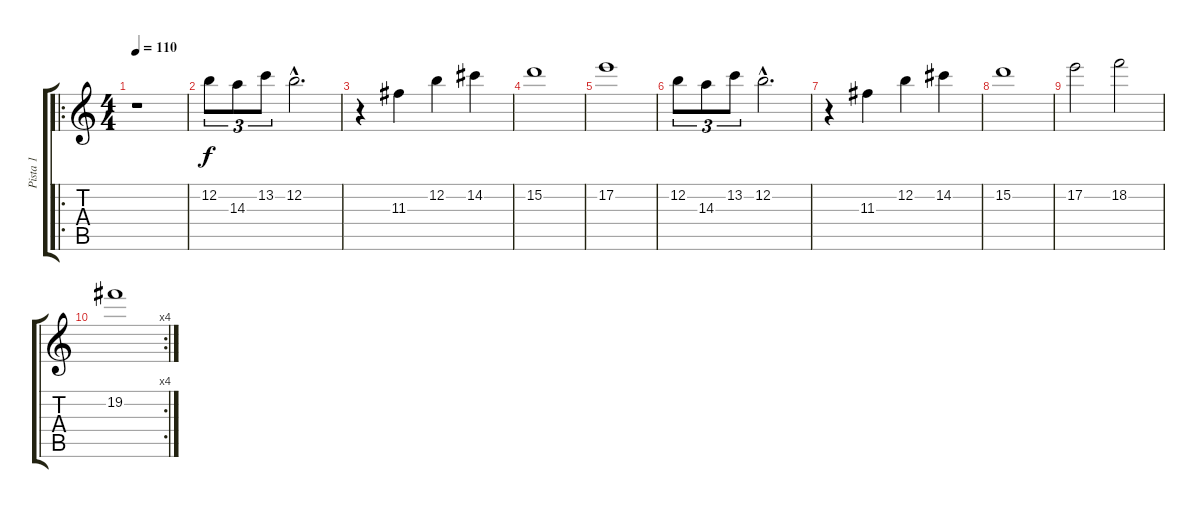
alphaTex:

\track ("Pista 1" "Pista 1") {instrument overdrivenguitar}
\staff {score tabs}
\tuning (E4 B3 G3 D3 A2 E2) {hide}
\ro
\ts (4 4)
\tempo 110
\clef g2
\ks c
r.1{dy f instrument overdrivenguitar} |
12.2.8{tu (3 2)} 14.3.8{tu (3 2)} 13.2.8{tu (3 2)} 12.2{hac}.2{d} |
r.4 11.3.4 12.2.4 14.2.4 |
15.2.1 |
17.2.1 |
12.2.8{tu (3 2)} 14.3.8{tu (3 2)} 13.2.8{tu (3 2)} 12.2{hac}.2{d} |
r.4 11.3.4 12.2.4 14.2.4 |
15.2.1 |
17.2.2 18.2.2 |
\rc 4
19.2.1
